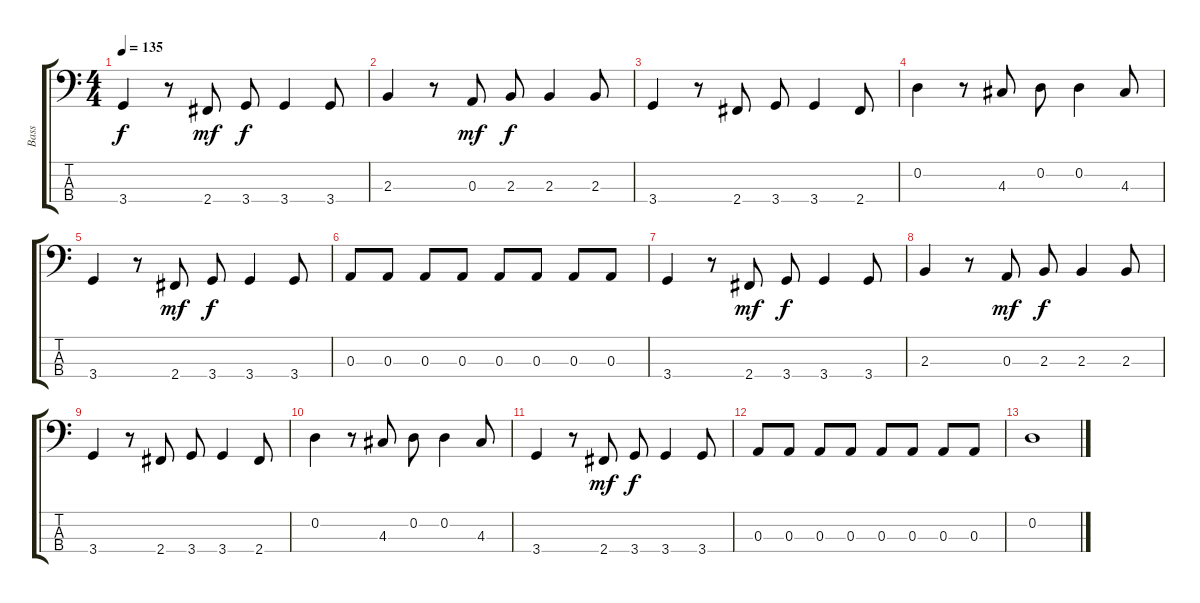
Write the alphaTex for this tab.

\track ("Bass" "Bass") {instrument electricbassfinger}
\staff {score tabs}
\tuning (G2 D2 A1 E1) {hide}
\ts (4 4)
\tempo 135
\clef f4
\ks c
3.4.4{dy f} r.8 2.4.8{dy mf} 3.4.8{dy f} 3.4.4 3.4.8 |
2.3.4 r.8 0.3.8{dy mf} 2.3.8{dy f} 2.3.4 2.3.8 |
3.4.4 r.8 2.4.8 3.4.8 3.4.4 2.4.8 |
0.2.4 r.8 4.3.8 0.2.8 0.2.4 4.3.8 |
3.4.4 r.8 2.4.8{dy mf} 3.4.8{dy f} 3.4.4 3.4.8 |
0.3.8 0.3.8 0.3.8 0.3.8 0.3.8 0.3.8 0.3.8 0.3.8 |
3.4.4 r.8 2.4.8{dy mf} 3.4.8{dy f} 3.4.4 3.4.8 |
2.3.4 r.8 0.3.8{dy mf} 2.3.8{dy f} 2.3.4 2.3.8 |
3.4.4 r.8 2.4.8 3.4.8 3.4.4 2.4.8 |
0.2.4 r.8 4.3.8 0.2.8 0.2.4 4.3.8 |
3.4.4 r.8 2.4.8{dy mf} 3.4.8{dy f} 3.4.4 3.4.8 |
0.3.8 0.3.8 0.3.8 0.3.8 0.3.8 0.3.8 0.3.8 0.3.8 |
0.2.1{volume 7}
